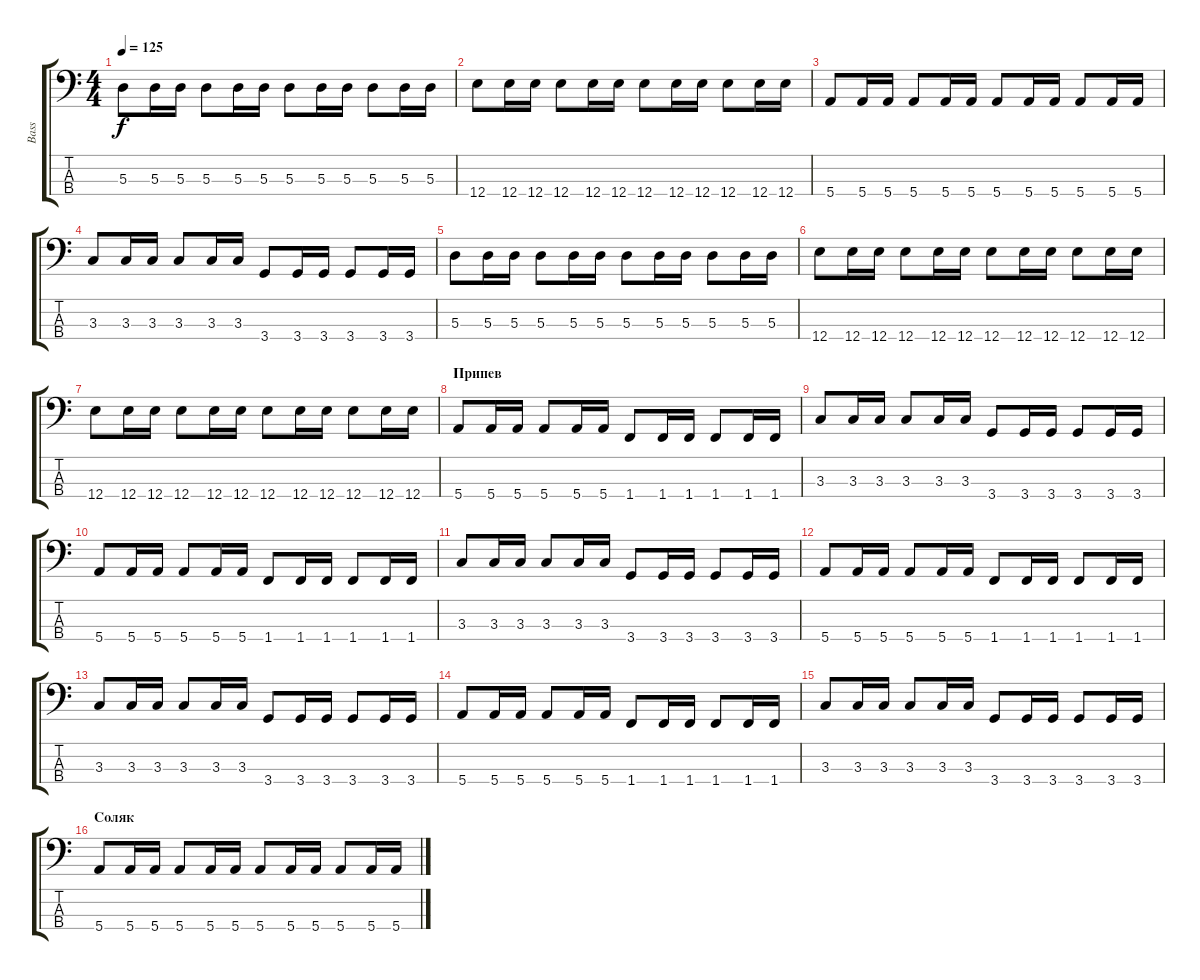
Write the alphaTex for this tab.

\track ("Bass" "Bass") {instrument electricbassfinger}
\staff {score tabs}
\tuning (G2 D2 A1 E1) {hide}
\ts (4 4)
\tempo 125
\clef f4
\ks c
5.3.8{dy f} 5.3.16 5.3.16 5.3.8 5.3.16 5.3.16 5.3.8 5.3.16 5.3.16 5.3.8 5.3.16 5.3.16 |
12.4.8 12.4.16 12.4.16 12.4.8 12.4.16 12.4.16 12.4.8 12.4.16 12.4.16 12.4.8 12.4.16 12.4.16 |
5.4.8 5.4.16 5.4.16 5.4.8 5.4.16 5.4.16 5.4.8 5.4.16 5.4.16 5.4.8 5.4.16 5.4.16 |
3.3.8 3.3.16 3.3.16 3.3.8 3.3.16 3.3.16 3.4.8 3.4.16 3.4.16 3.4.8 3.4.16 3.4.16 |
5.3.8 5.3.16 5.3.16 5.3.8 5.3.16 5.3.16 5.3.8 5.3.16 5.3.16 5.3.8 5.3.16 5.3.16 |
12.4.8 12.4.16 12.4.16 12.4.8 12.4.16 12.4.16 12.4.8 12.4.16 12.4.16 12.4.8 12.4.16 12.4.16 |
12.4.8 12.4.16 12.4.16 12.4.8 12.4.16 12.4.16 12.4.8 12.4.16 12.4.16 12.4.8 12.4.16 12.4.16 |
\section ("" "Припев")
5.4.8 5.4.16 5.4.16 5.4.8 5.4.16 5.4.16 1.4.8 1.4.16 1.4.16 1.4.8 1.4.16 1.4.16 |
3.3.8 3.3.16 3.3.16 3.3.8 3.3.16 3.3.16 3.4.8 3.4.16 3.4.16 3.4.8 3.4.16 3.4.16 |
5.4.8 5.4.16 5.4.16 5.4.8 5.4.16 5.4.16 1.4.8 1.4.16 1.4.16 1.4.8 1.4.16 1.4.16 |
3.3.8 3.3.16 3.3.16 3.3.8 3.3.16 3.3.16 3.4.8 3.4.16 3.4.16 3.4.8 3.4.16 3.4.16 |
5.4.8 5.4.16 5.4.16 5.4.8 5.4.16 5.4.16 1.4.8 1.4.16 1.4.16 1.4.8 1.4.16 1.4.16 |
3.3.8 3.3.16 3.3.16 3.3.8 3.3.16 3.3.16 3.4.8 3.4.16 3.4.16 3.4.8 3.4.16 3.4.16 |
5.4.8 5.4.16 5.4.16 5.4.8 5.4.16 5.4.16 1.4.8 1.4.16 1.4.16 1.4.8 1.4.16 1.4.16 |
3.3.8 3.3.16 3.3.16 3.3.8 3.3.16 3.3.16 3.4.8 3.4.16 3.4.16 3.4.8 3.4.16 3.4.16 |
\section ("" "Соляк")
5.4.8 5.4.16 5.4.16 5.4.8 5.4.16 5.4.16 5.4.8 5.4.16 5.4.16 5.4.8 5.4.16 5.4.16
